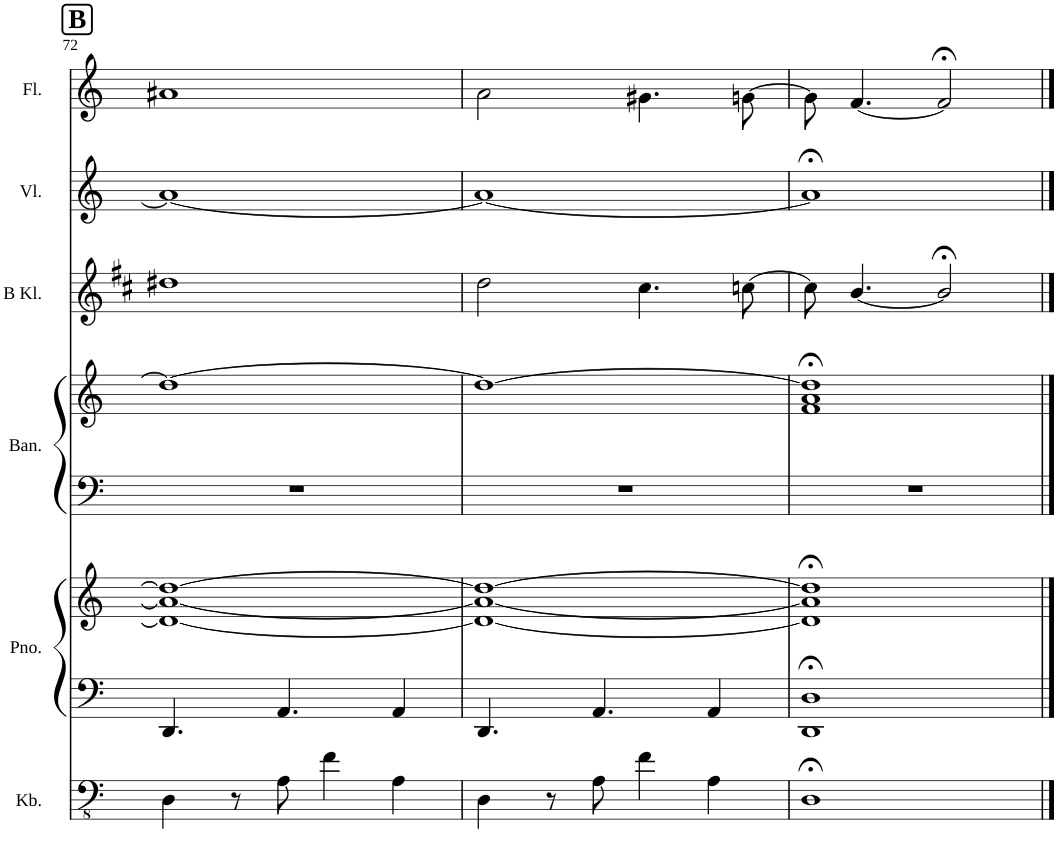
**kern	**kern	**kern	**kern	**kern	**kern	**kern	**kern
*part6	*part5	*part5	*part4	*part4	*part3	*part2	*part1
*staff8	*staff7	*staff6	*staff5	*staff4	*staff3	*staff2	*staff1
*I"Kontrabass	*I"Piano	*	*I"Bandoneon	*	*I"B Klarinette	*I"Violine	*I"Flöte
*I'Kb.	*I'Pno.	*	*I'Ban.	*	*I'B Kl.	*I'Vl.	*I'Fl.
!!LO:PB:g=z
*clefFv4	*clefF4	*clefG2	*clefF4	*clefG2	*clefG2	*clefG2	*clefG2
*Trd7c12	*	*	*	*	*Trd1c2	*	*
*k[]	*k[]	*k[]	*k[]	*k[]	*k[f#c#]	*k[]	*k[]
*M4/4	*M4/4	*M4/4	*M4/4	*M4/4	*M4/4	*M4/4	*M4/4
*met(c)	*met(c)	*met(c)	*met(c)	*met(c)	*met(c)	*met(c)	*met(c)
!!LO:REH:place=s1:a:B:cj:fs=14:t=B
=72	=72	=72	=72	=72	=72	=72	=72
4DD\	4.DD/	1d_ 1a_ 1dd_	1r	1dd_	1dd#X	1a_	1a#X
8r	.	.	.	.	.	.	.
8AA\	4.AA/	.	.	.	.	.	.
4F\	.	.	.	.	.	.	.
4AA\	4AA/	.	.	.	.	.	.
=73	=73	=73	=73	=73	=73	=73	=73
4DD\	4.DD/	1d_ 1a_ 1dd_	1r	1dd_	2dd\	1a_	2a\
8r	.	.	.	.	.	.	.
8AA\	4.AA/	.	.	.	.	.	.
4F\	.	.	.	.	4.cc#\	.	4.g#X\
4AA\	4AA/	.	.	.	.	.	.
.	.	.	.	.	[8ccn\	.	[8gn\
=74	=74	=74	=74	=74	=74	=74	=74
1DD;<	1DD;< 1D;<	1d];< 1a];< 1dd];<	1r	1f;< 1a;< 1dd];<	8cc\]	1a;<]	8g\]
.	.	.	.	.	[4.b/	.	[4.f/
.	.	.	.	.	2b;</]	.	2f;</]
==	==	==	==	==	==	==	==
*-	*-	*-	*-	*-	*-	*-	*-
